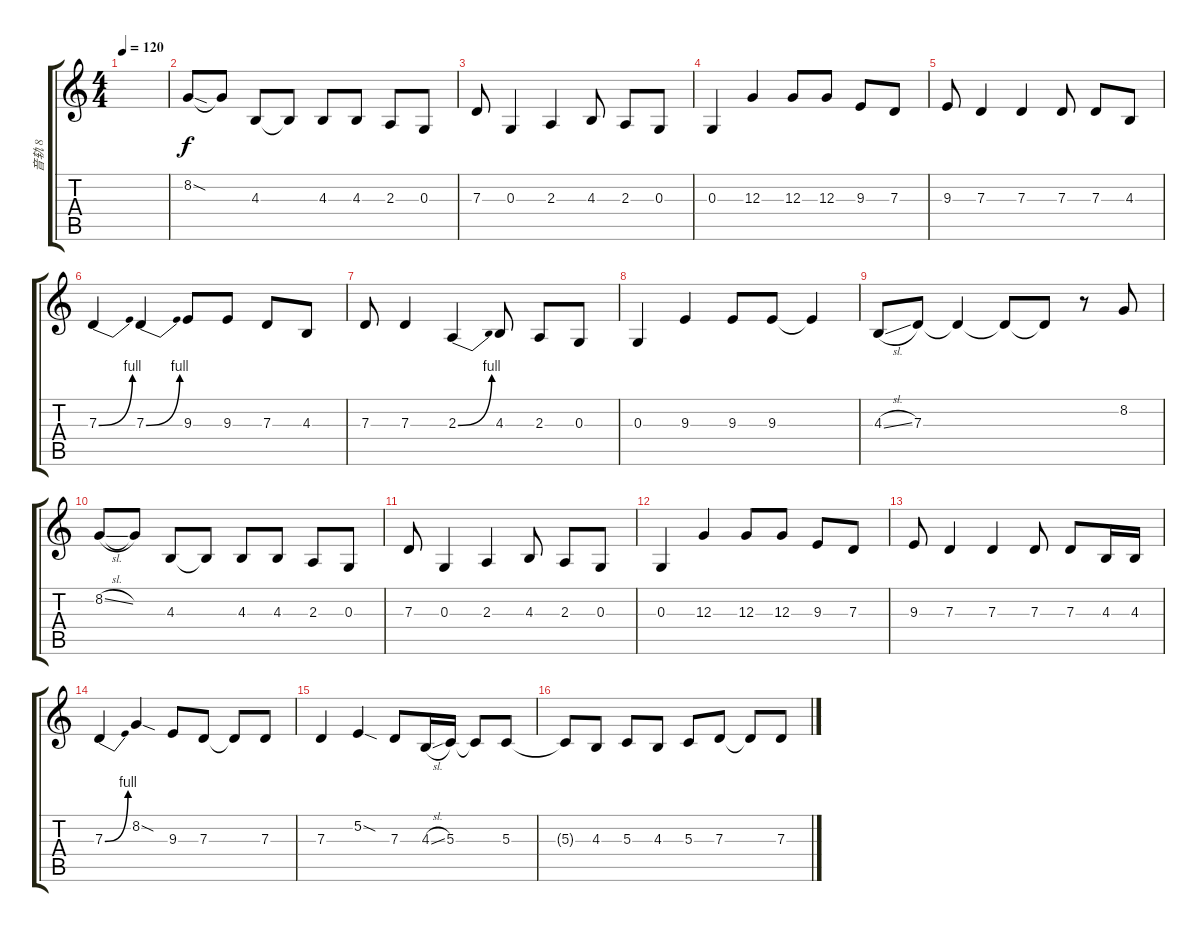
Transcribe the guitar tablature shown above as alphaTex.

\track ("音轨 8" "音轨 8") {instrument cello}
\staff {score tabs}
\tuning (E4 B3 G3 D3 A2 E2) {hide}
\ts (4 4)
\tempo 120
\clef g2
\ks c
|
8.2{sod}.8 8.2{t}.8 4.3.8 4.3{t}.8 4.3.8 4.3.8 2.3.8 0.3.8 |
7.3.8 0.3.4 2.3.4 4.3.8 2.3.8 0.3.8 |
0.3.4 12.3.4 12.3.8 12.3.8 9.3.8 7.3.8 |
9.3.8 7.3.4 7.3.4 7.3.8 7.3.8 4.3.8 |
7.3{be (bend 0 0 60 4)}.4 7.3{be (bend 0 0 60 4)}.4 9.3.8 9.3.8 7.3.8 4.3.8 |
7.3.8 7.3.4 2.3{be (bend 0 0 60 4)}.4 4.3.8 2.3.8 0.3.8 |
0.3.4 9.3.4 9.3.8 9.3.8 9.3{t}.4 |
4.3{sl}.8 7.3.8 7.3{t}.4 7.3{t}.8 7.3{t}.8 r.8 8.2.8 |
8.2{sl}.8 8.2{t}.8 4.3.8 4.3{t}.8 4.3.8 4.3.8 2.3.8 0.3.8 |
7.3.8 0.3.4 2.3.4 4.3.8 2.3.8 0.3.8 |
0.3.4 12.3.4 12.3.8 12.3.8 9.3.8 7.3.8 |
9.3.8 7.3.4 7.3.4 7.3.8 7.3.8 4.3.16 4.3.16 |
7.3{be (bend 0 0 60 4)}.4 8.2{sod}.4 9.3.8 7.3.8 7.3{t}.8 7.3.8 |
7.3.4 5.2{sod}.4 7.3.8 4.3{sl}.16 5.3.16 5.3{t}.8 5.3.8 |
5.3{t}.8 4.3.8 5.3.8 4.3.8 5.3.8 7.3.8 7.3{t}.8 7.3.8
